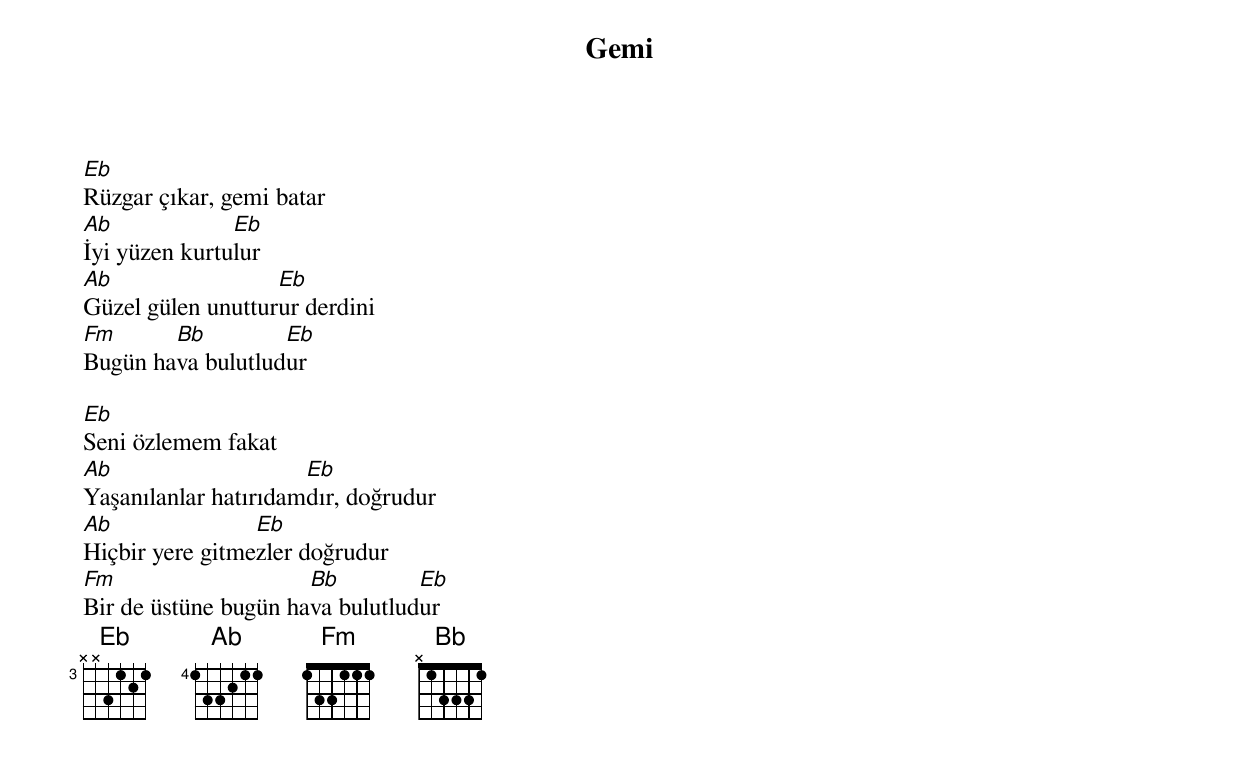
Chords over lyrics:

{title: Gemi}
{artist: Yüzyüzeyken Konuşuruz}

Eb
Rüzgar çıkar, gemi batar
Ab             Eb
İyi yüzen kurtulur
Ab                 Eb
Güzel gülen unutturur derdini
Fm      Bb         Eb
Bugün hava bulutludur

Eb
Seni özlemem fakat
Ab                    Eb
Yaşanılanlar hatırıdamdır, doğrudur
Ab               Eb
Hiçbir yere gitmezler doğrudur
Fm                    Bb         Eb
Bir de üstüne bugün hava bulutludur
